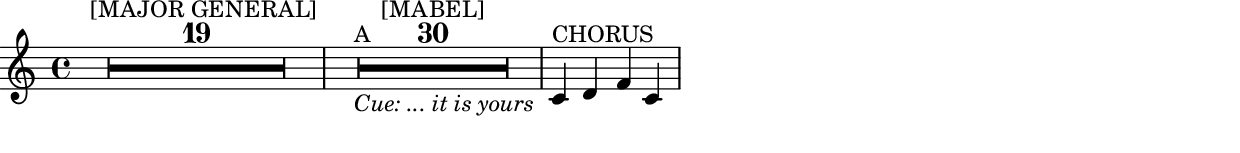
%% Generated by lilypond-book
%% Options: [exampleindent=10.16\mm,indent=0\mm,line-width=160\mm]
\include "lilypond-book-preamble.ly"


% ****************************************************************
% Start cut-&-pastable-section
% ****************************************************************

#(ly:set-option 'eps-box-padding 3.000000)



\paper {
  indent = 0\mm
  line-width = 160\mm
  % offset the left padding, also add 1mm as lilypond creates cropped
  % images with a little space on the right
  line-width = #(- line-width (* mm  3.000000) (* mm 1))
}

\layout {
  
}




% ****************************************************************
% ly snippet:
% ****************************************************************
\sourcefilename "snippets/multi-measure-rest-markup.ly"
\sourcefileline 0
%% DO NOT EDIT this file manually; it was automatically
%% generated from the LilyPond Snippet Repository
%% (http://lsr.di.unimi.it).
%%
%% Make any changes in the LSR itself, or in
%% `Documentation/snippets/new/`, then run
%% `scripts/auxiliar/makelsr.pl`.
%%
%% This file is in the public domain.

\version "2.23.13"

\header {
%% Translation of GIT committish: f11513f36c131dab18338d6a3a729e24a927150d
  texidocja = "
複数小節にまたがる休符に付加されるマークアップは、休符の上または下に@c
中央揃えされます。マークアップが長い場合であっても、休符が広げられることは@c
ありません。休符をマークアップに合わせて広げる場合は、休符の前に空の和音を@c
追加して、それにマークアップを付加してください。

このような方法で付加されたテキストは、空の和音が本来表示されるべき@c
場所に合わせて左揃えされます。@c
しかし、小節の長さをテキストに合わせるようにすれば、テキストが中央揃え@c
されたように見えます。
"
  doctitleja = "複数小節にまたがる休符にマークアップを付加する"

%% Translation of GIT committish: 2f3474d9af596d677ed5b7ce720ae4d0954a6b51
  texidocit = "
Il testo a margine di una pausa multipla viene centrato sopra o sotto
di essa.  Se il testo è lungo, la misura non si espanderà.  Per espandere
la pausa multipla in modo che si allinei col testo, conviene usare un accordo
vuoto con del testo attaccato prima della pausa multipla.

Il testo così attaccato a una nota spaziatrice viene allineato a sinistra della
posizione in cui la nota sarebbe posta nella misura, ma se la lunghezza della
misura è determinata dalla lunghezza del testo, il testo verrà centrato.

"
  doctitleit = "Testo a margine delle pause multiple"

%% Translation of GIT committish: a3fd5364fc4f247579da0ed2bfea887ab37285c6
  texidocfr = "
Lorsque du texte est attaché à un silence multimesure, il sera centré
dans la mesure, au-dessus ou en dessous de la portée. Afin d'étirer la
mesure dans le cas où ce texte est relativement long, il suffit
d'insérer un accord vide auquel on attache le texte en question, avant
le silence multimesure. Le texte attaché à un silence invisible sera
aligné sur la gauche de là où serait positionnée la note dans la mesure.
Cependant, si la taille de la mesure est déterminée par la longueur du
texte, il apparaîtra comme centré.
"

  doctitlefr = "Ajout de texte à un silence multimesure"

%% Translation of GIT committish: 0c00cd98e81b27325bed5891b950fe7f0f0ebe5d
  texidoces = "
Los elementos de marcado aplicados a un silencio multicompás se
centran encima o debajo de éste.  Los elementos de marcado extensos
que se adjuntan a silencios multicompás no producen la expansión del
compás.  Para expandir un silencio multicompás de forma que quepa todo
el marcado, utilice un acorde vacío con un marcado aplicado antes del
silencio multicompás.

El texto aplicado a un siencio sparador de esta forma se alinea por la
izquierda a la posición en que la nota estaría situada dentro del
compás, pero si la longitud del compás está determinada por la
longitud del texto, éste aparecerá centrado.

"
  doctitlees = "Marcado de silencios multicompás"

%% Translation of GIT committish: 0a868be38a775ecb1ef935b079000cebbc64de40
  texidocde = "Textbeschriftungen, die an Mehrtaktpausen gehängt wird,
wird über oder unter der Pause zentriert.  Lange Beschriftungen
lassen den Takt nicht breiter werden.  Um eine Mehrtaktpause einer
Beschriftung anzupassen, muss eine unsichtbare Pause mit der
Beschriftung direkt vor der Mehrtaktpause eingesetzt werden.

Man sollte beachten, dass unsichtbare Pausen automatische Taktstriche
nach sich ziehen.  Text, der an eine unsichtbare Pause gehängt wird,
ist links ausgerichtet an der Position, wo die Pause erscheinen
würde.  Wenn aber die Länge des Taktes durch die Länge des Textes
bestimmt wird, sieht es so aus, als ob der Text zentriert gesetzt
ist."

  doctitlede = "Textbeschriftung und Mehrtaktpausen"



%% Translation of GIT committish: 2ba2ca2073f389842aa87f85b6c740b8488f0125
  texidocca = "
Els elements de marcatge aplicats a un silenci multicompàs se
centren a sobre o a sota del silenci.  Els elements de marcatge
extensos que s'adjunten a silencis multicompàs no produeixen
l'expansió del comàs.  Per expandir un silenci multicompàs de
forma que càpiga tot el marcatge, utilitzeu un acord buit amb un
marcatge aplicat abans del silenci multicompàs.

El text aplicat a un silenci separador d'aquesta forma s'alinea
per l'esquerra a la posició en la qual la nota estaria situada
dins del compàs, però si la longitud del compàs està determinada
per la longitud del text, el text apareixerà centrat.

"
  doctitleca = "Marcatge de silencis multicompàs"

  lsrtags = "rhythms, text"

  texidoc = "
Markups attached to a multi-measure rest will be centered above or
below it.  Long markups attached to multi-measure rests do not cause
the measure to expand.  To expand a multi-measure rest to fit the
markup, use an empty chord with an attached markup before the
multi-measure rest. Text attached to a spacer rest in this way is
left-aligned to the position where the note would be placed in the
measure, but if the measure length is determined by the length of the
text, the text will appear to be centered.
"

  doctitle = "Multi-measure rest markup"
} % begin verbatim


\relative c' {
  \compressMMRests {
    \textLengthOn
    <>^\markup { [MAJOR GENERAL] }
    R1*19
    <>_\markup { \italic { Cue: ... it is yours } }
    <>^\markup { A }
    R1*30^\markup { [MABEL] }
    \textLengthOff
    c4^\markup { CHORUS } d f c
  }
}



% ****************************************************************
% end ly snippet
% ****************************************************************
